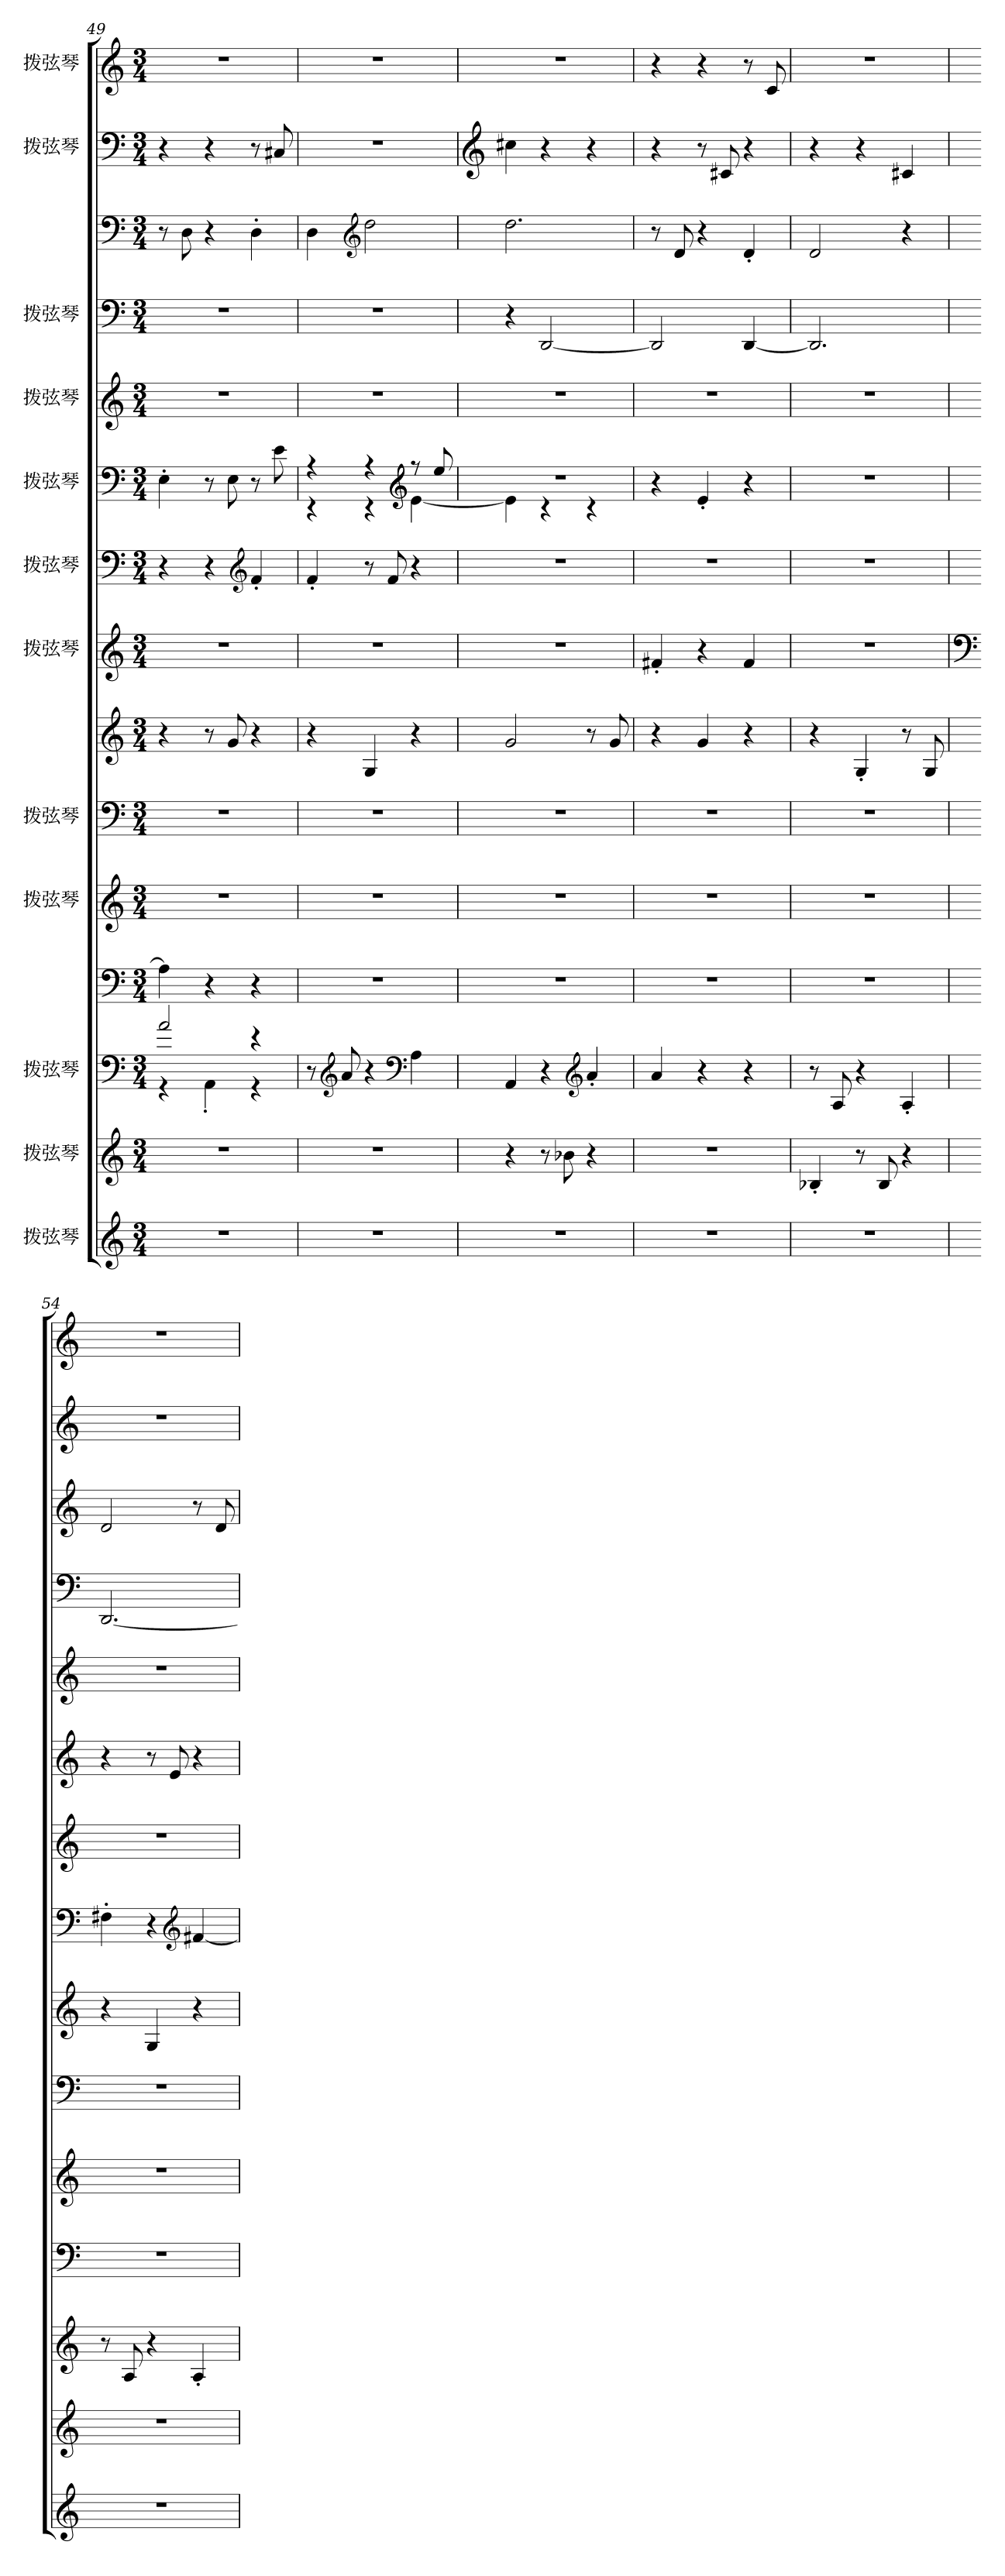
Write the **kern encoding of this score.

**kern	**kern	**kern	**kern	**kern	**kern	**kern	**kern	**kern	**kern	**kern	**kern	**kern	**kern	**kern
*part12	*part11	*part10	*part10	*part9	*part8	*part8	*part7	*part6	*part5	*part4	*part3	*part3	*part2	*part1
*staff15	*staff14	*staff13	*staff12	*staff11	*staff10	*staff9	*staff8	*staff7	*staff6	*staff5	*staff4	*staff3	*staff2	*staff1
*I"拨弦琴	*I"拨弦琴	*I"拨弦琴	*	*I"拨弦琴	*I"拨弦琴	*	*I"拨弦琴	*I"拨弦琴	*I"拨弦琴	*I"拨弦琴	*I"拨弦琴	*	*I"拨弦琴	*I"拨弦琴
*clefG2	*clefG2	*clefF4	*clefF4	*clefG2	*clefF4	*clefG2	*clefG2	*clefF4	*clefF4	*clefG2	*clefF4	*clefF4	*clefF4	*clefG2
*k[]	*k[]	*k[]	*k[]	*k[]	*k[]	*k[]	*k[]	*k[]	*k[]	*k[]	*k[]	*k[]	*k[]	*k[]
*M3/4	*M3/4	*M3/4	*M3/4	*M3/4	*M3/4	*M3/4	*M3/4	*M3/4	*M3/4	*M3/4	*M3/4	*M3/4	*M3/4	*M3/4
=49	=49	=49	=49	=49	=49	=49	=49	=49	=49	=49	=49	=49	=49	=49
*	*	*^	*	*	*	*	*	*	*	*	*	*	*	*
2.r	2.r	2a/	4r	4A\]	2.r	2.r	4r	2.r	4r	4E'\	2.r	2.r	8r	4r	2.r
.	.	.	.	.	.	.	.	.	.	.	.	.	8D\	.	.
.	.	.	4AA'\	4r	.	.	8r	.	4r	8r	.	.	4r	4r	.
.	.	.	.	.	.	.	8g/	.	.	8E\	.	.	.	.	.
*	*	*	*	*	*	*	*	*	*clefG2	*	*	*	*	*	*
.	.	4r	4r	4r	.	.	4r	.	4f'/	8r	.	.	4D'\	8r	.
.	.	.	.	.	.	.	.	.	.	8e\	.	.	.	8C#X/	.
*	*	*v	*v	*	*	*	*	*	*	*	*	*	*	*	*
!!LO:PB:g=z
=50	=50	=50	=50	=50	=50	=50	=50	=50	=50	=50	=50	=50	=50	=50
*	*	*	*	*	*	*	*	*	*^	*	*	*	*	*
2.r	2.r	8r	2.r	2.r	2.r	4r	2.r	4f'/	4r	4r	2.r	2.r	4D\	2.r	2.r
*	*	*clefG2	*	*	*	*	*	*	*	*	*	*	*	*	*
.	.	8a/	.	.	.	.	.	.	.	.	.	.	.	.	.
*	*	*	*	*	*	*	*	*	*	*	*	*	*clefG2	*	*
.	.	4r	.	.	.	4G/	.	8r	4r	4r	.	.	2dd\	.	.
.	.	.	.	.	.	.	.	8f/	.	.	.	.	.	.	.
*	*	*clefF4	*	*	*	*	*	*	*clefG2	*	*	*	*	*	*
.	.	4A\	.	.	.	4r	.	4r	8r	[4e\	.	.	.	.	.
.	.	.	.	.	.	.	.	.	8ee/	.	.	.	.	.	.
=51	=51	=51	=51	=51	=51	=51	=51	=51	=51	=51	=51	=51	=51	=51	=51
*	*	*	*	*	*	*	*	*	*	*	*	*	*	*clefG2	*
2.r	4r	4AA/	2.r	2.r	2.r	2g/	2.r	2.r	2.r	4e\]	2.r	4r	2.dd\	4cc#X\	2.r
.	8r	4r	.	.	.	.	.	.	.	4r	.	[2DD/	.	4r	.
.	8b-X\	.	.	.	.	.	.	.	.	.	.	.	.	.	.
*	*	*clefG2	*	*	*	*	*	*	*	*	*	*	*	*	*
.	4r	4a'/	.	.	.	8r	.	.	.	4r	.	.	.	4r	.
.	.	.	.	.	.	8g/	.	.	.	.	.	.	.	.	.
*	*	*	*	*	*	*	*	*	*v	*v	*	*	*	*	*
=52	=52	=52	=52	=52	=52	=52	=52	=52	=52	=52	=52	=52	=52	=52
2.r	2.r	4a/	2.r	2.r	2.r	4r	4f#X'/	2.r	4r	2.r	2DD/]	8r	4r	4r
.	.	.	.	.	.	.	.	.	.	.	.	8d/	.	.
.	.	4r	.	.	.	4g/	4r	.	4e'/	.	.	4r	8r	4r
.	.	.	.	.	.	.	.	.	.	.	.	.	8c#X/	.
.	.	4r	.	.	.	4r	4f#/	.	4r	.	[4DD/	4d'/	4r	8r
.	.	.	.	.	.	.	.	.	.	.	.	.	.	8c/
=53	=53	=53	=53	=53	=53	=53	=53	=53	=53	=53	=53	=53	=53	=53
2.r	4B-X'/	8r	2.r	2.r	2.r	4r	2.r	2.r	2.r	2.r	2.DD/]	2d/	4r	2.r
.	.	8A/	.	.	.	.	.	.	.	.	.	.	.	.
.	8r	4r	.	.	.	4G'/	.	.	.	.	.	.	4r	.
.	8B-/	.	.	.	.	.	.	.	.	.	.	.	.	.
.	4r	4A'/	.	.	.	8r	.	.	.	.	.	4r	4c#X/	.
.	.	.	.	.	.	8G/	.	.	.	.	.	.	.	.
!!LO:PB:g=z
=54	=54	=54	=54	=54	=54	=54	=54	=54	=54	=54	=54	=54	=54	=54
*	*	*	*	*	*	*	*clefF4	*	*	*	*	*	*	*
2.r	2.r	8r	2.r	2.r	2.r	4r	4F#X'\	2.r	4r	2.r	[2.DD/	2d/	2.r	2.r
.	.	8A/	.	.	.	.	.	.	.	.	.	.	.	.
.	.	4r	.	.	.	4G/	4r	.	8r	.	.	.	.	.
.	.	.	.	.	.	.	.	.	8e/	.	.	.	.	.
*	*	*	*	*	*	*	*clefG2	*	*	*	*	*	*	*
.	.	4A'/	.	.	.	4r	[4f#X/	.	4r	.	.	8r	.	.
.	.	.	.	.	.	.	.	.	.	.	.	8d/	.	.
=	=	=	=	=	=	=	=	=	=	=	=	=	=	=
*-	*-	*-	*-	*-	*-	*-	*-	*-	*-	*-	*-	*-	*-	*-
